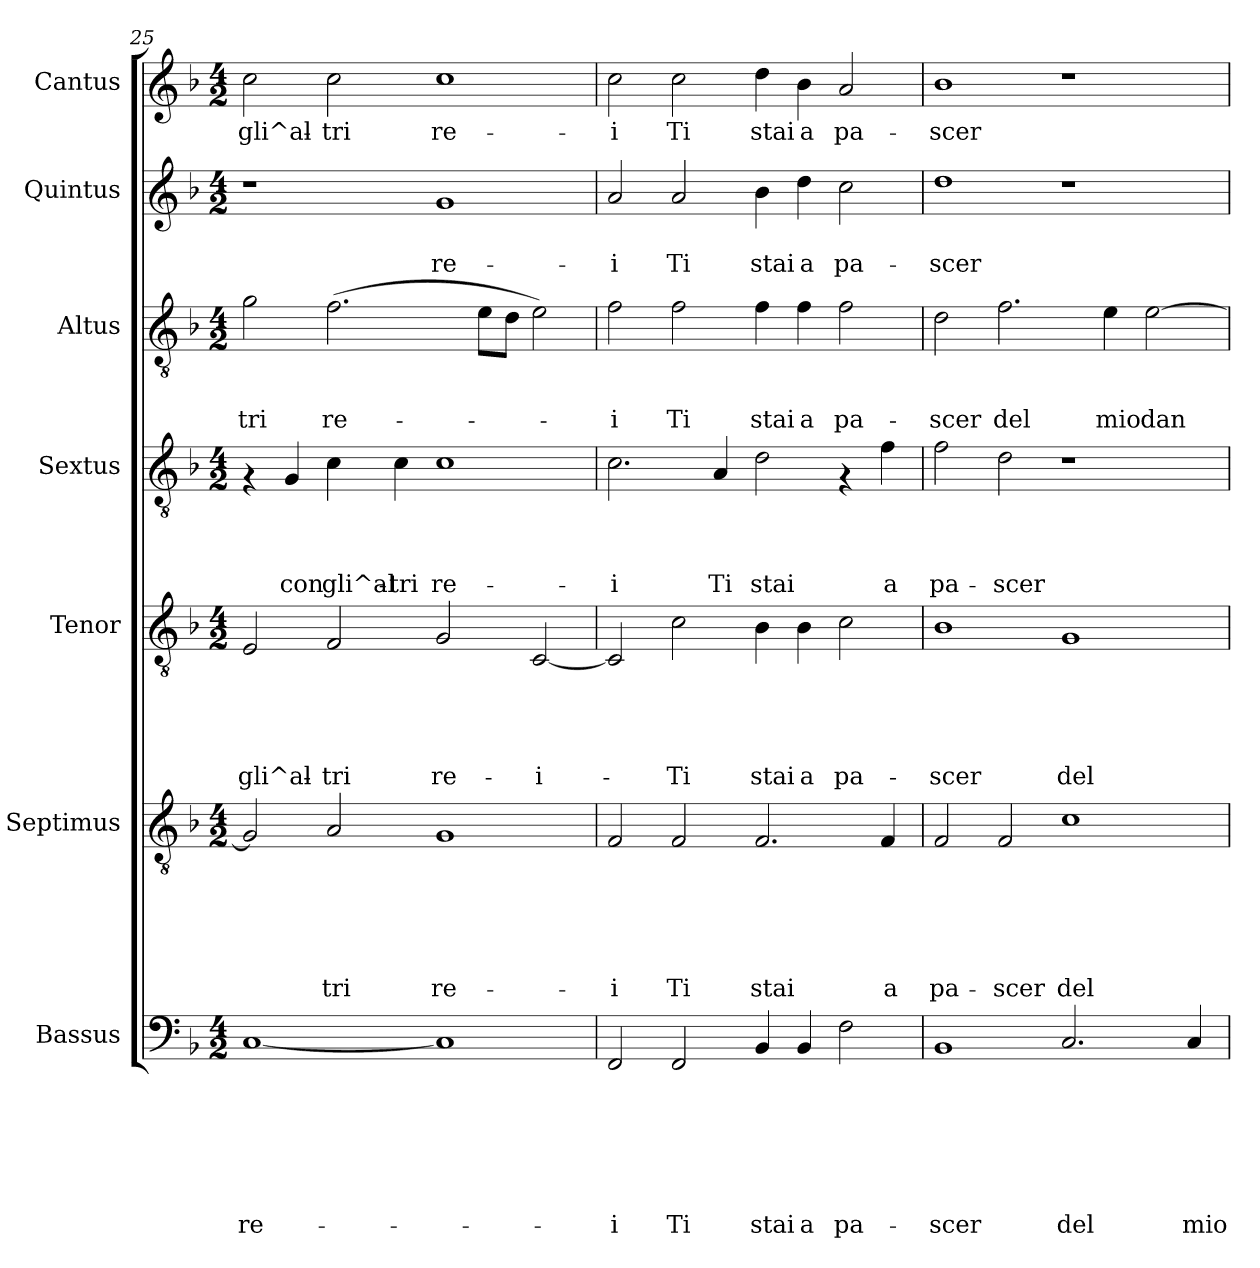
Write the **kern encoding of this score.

**kern	**text	**text	**text	**text	**text	**text	**text	**kern	**text	**text	**text	**text	**text	**text	**kern	**text	**text	**text	**text	**text	**kern	**text	**text	**text	**text	**kern	**text	**text	**text	**kern	**text	**text	**kern	**text
*part7	*part7	*part7	*part7	*part7	*part7	*part7	*part7	*part6	*part6	*part6	*part6	*part6	*part6	*part6	*part5	*part5	*part5	*part5	*part5	*part5	*part4	*part4	*part4	*part4	*part4	*part3	*part3	*part3	*part3	*part2	*part2	*part2	*part1	*part1
*staff7	*staff7	*staff7	*staff7	*staff7	*staff7	*staff7	*staff7	*staff6	*staff6	*staff6	*staff6	*staff6	*staff6	*staff6	*staff5	*staff5	*staff5	*staff5	*staff5	*staff5	*staff4	*staff4	*staff4	*staff4	*staff4	*staff3	*staff3	*staff3	*staff3	*staff2	*staff2	*staff2	*staff1	*staff1
*I"Bassus	*	*	*	*	*	*	*	*I"Septimus	*	*	*	*	*	*	*I"Tenor	*	*	*	*	*	*I"Sextus	*	*	*	*	*I"Altus	*	*	*	*I"Quintus	*	*	*I"Cantus	*
!!LO:PB:g=z
*clefF4	*	*	*	*	*	*	*	*clefGv2	*	*	*	*	*	*	*clefGv2	*	*	*	*	*	*clefGv2	*	*	*	*	*clefGv2	*	*	*	*clefG2	*	*	*clefG2	*
*k[b-]	*	*	*	*	*	*	*	*k[b-]	*	*	*	*	*	*	*k[b-]	*	*	*	*	*	*k[b-]	*	*	*	*	*k[b-]	*	*	*	*k[b-]	*	*	*k[b-]	*
*F:	*	*	*	*	*	*	*	*F:	*	*	*	*	*	*	*F:	*	*	*	*	*	*F:	*	*	*	*	*F:	*	*	*	*F:	*	*	*F:	*
*M4/2	*	*	*	*	*	*	*	*M4/2	*	*	*	*	*	*	*M4/2	*	*	*	*	*	*M4/2	*	*	*	*	*M4/2	*	*	*	*M4/2	*	*	*M4/2	*
=25	=25	=25	=25	=25	=25	=25	=25	=25	=25	=25	=25	=25	=25	=25	=25	=25	=25	=25	=25	=25	=25	=25	=25	=25	=25	=25	=25	=25	=25	=25	=25	=25	=25	=25
!	!	!	!	!	!	!	!LO:LY:b	!	!	!	!	!	!	!	!	!	!	!	!	!LO:LY:b	!	!	!	!	!	!	!	!	!LO:LY:b	!	!	!	!	!LO:LY:b
[<1C	.	.	.	.	.	.	re-	2G/]	.	.	.	.	.	.	2E/	.	.	.	.	gli^al-	4rF	.	.	.	.	2g\	.	.	-tri	1r	.	.	2cc\	gli^al-
!	!	!	!	!	!	!	!	!	!	!	!	!	!	!	!	!	!	!	!	!	!	!	!	!	!LO:LY:b	!	!	!	!	!	!	!	!	!
.	.	.	.	.	.	.	.	.	.	.	.	.	.	.	.	.	.	.	.	.	4G/	.	.	.	con	.	.	.	.	.	.	.	.	.
!	!	!	!	!	!	!	!	!	!	!	!	!	!	!LO:LY:b	!	!	!	!	!	!LO:LY:b	!	!	!	!	!LO:LY:b	!	!	!	!LO:LY:b	!	!	!	!	!LO:LY:b
.	.	.	.	.	.	.	.	2A/	.	.	.	.	.	-tri	2F/	.	.	.	.	-tri	4c\	.	.	.	gli^al-	(>2.f\	.	.	re-	.	.	.	2cc\	-tri
!	!	!	!	!	!	!	!	!	!	!	!	!	!	!	!	!	!	!	!	!	!	!	!	!	!LO:LY:b	!	!	!	!	!	!	!	!	!
.	.	.	.	.	.	.	.	.	.	.	.	.	.	.	.	.	.	.	.	.	4c\	.	.	.	-tri	.	.	.	.	.	.	.	.	.
!	!	!	!	!	!	!	!	!	!	!	!	!	!	!LO:LY:b	!	!	!	!	!	!LO:LY:b	!	!	!	!	!LO:LY:b	!	!	!	!	!	!	!LO:LY:b	!	!LO:LY:b
1C]	.	.	.	.	.	.	.	1G	.	.	.	.	.	re-	2G/	.	.	.	.	re-	1c	.	.	.	re-	.	.	.	.	1g	.	re-	1cc	re-
.	.	.	.	.	.	.	.	.	.	.	.	.	.	.	.	.	.	.	.	.	.	.	.	.	.	8e\L	.	.	.	.	.	.	.	.
.	.	.	.	.	.	.	.	.	.	.	.	.	.	.	.	.	.	.	.	.	.	.	.	.	.	8d\J	.	.	.	.	.	.	.	.
!	!	!	!	!	!	!	!	!	!	!	!	!	!	!	!	!	!	!	!	!LO:LY:b	!	!	!	!	!	!	!	!	!	!	!	!	!	!
.	.	.	.	.	.	.	.	.	.	.	.	.	.	.	[<2C/	.	.	.	.	-i-	.	.	.	.	.	2e\)	.	.	.	.	.	.	.	.
=26	=26	=26	=26	=26	=26	=26	=26	=26	=26	=26	=26	=26	=26	=26	=26	=26	=26	=26	=26	=26	=26	=26	=26	=26	=26	=26	=26	=26	=26	=26	=26	=26	=26	=26
!	!	!	!	!	!	!	!LO:LY:b	!	!	!	!	!	!	!LO:LY:b	!	!	!	!	!	!	!	!	!	!	!LO:LY:b	!	!	!	!LO:LY:b	!	!	!LO:LY:b	!	!LO:LY:b
2FF/	.	.	.	.	.	.	-i	2F/	.	.	.	.	.	-i	2C/]	.	.	.	.	.	2.c\	.	.	.	-i	2f\	.	.	-i	2a/	.	-i	2cc\	-i
!	!	!	!	!	!	!	!LO:LY:b	!	!	!	!	!	!	!LO:LY:b	!	!	!	!	!	!LO:LY:b	!	!	!	!	!	!	!	!	!LO:LY:b	!	!	!LO:LY:b	!	!LO:LY:b
2FF/	.	.	.	.	.	.	Ti	2F/	.	.	.	.	.	Ti	2c\	.	.	.	.	-Ti	.	.	.	.	.	2f\	.	.	Ti	2a/	.	Ti	2cc\	Ti
!	!	!	!	!	!	!	!	!	!	!	!	!	!	!	!	!	!	!	!	!	!	!	!	!	!LO:LY:b	!	!	!	!	!	!	!	!	!
.	.	.	.	.	.	.	.	.	.	.	.	.	.	.	.	.	.	.	.	.	4A/	.	.	.	Ti	.	.	.	.	.	.	.	.	.
!	!	!	!	!	!	!	!LO:LY:b	!	!	!	!	!	!	!LO:LY:b	!	!	!	!	!	!LO:LY:b	!	!	!	!	!LO:LY:b	!	!	!	!LO:LY:b	!	!	!LO:LY:b	!	!LO:LY:b
4BB-/	.	.	.	.	.	.	stai	2.F/	.	.	.	.	.	stai	4B-\	.	.	.	.	stai	2d\	.	.	.	stai	4f\	.	.	stai	4b-\	.	stai	4dd\	stai
!	!	!	!	!	!	!	!LO:LY:b	!	!	!	!	!	!	!	!	!	!	!	!	!LO:LY:b	!	!	!	!	!	!	!	!	!LO:LY:b	!	!	!LO:LY:b	!	!LO:LY:b
4BB-/	.	.	.	.	.	.	a	.	.	.	.	.	.	.	4B-\	.	.	.	.	a	.	.	.	.	.	4f\	.	.	a	4dd\	.	a	4b-\	a
!	!	!	!	!	!	!	!LO:LY:b	!	!	!	!	!	!	!	!	!	!	!	!	!LO:LY:b	!	!	!	!	!	!	!	!	!LO:LY:b	!	!	!LO:LY:b	!	!LO:LY:b
2F\	.	.	.	.	.	.	pa-	.	.	.	.	.	.	.	2c\	.	.	.	.	pa-	4rF	.	.	.	.	2f\	.	.	pa-	2cc\	.	pa-	2a/	pa-
!	!	!	!	!	!	!	!	!	!	!	!	!	!	!LO:LY:b	!	!	!	!	!	!	!	!	!	!	!LO:LY:b	!	!	!	!	!	!	!	!	!
.	.	.	.	.	.	.	.	4F/	.	.	.	.	.	a	.	.	.	.	.	.	4f\	.	.	.	a	.	.	.	.	.	.	.	.	.
=27	=27	=27	=27	=27	=27	=27	=27	=27	=27	=27	=27	=27	=27	=27	=27	=27	=27	=27	=27	=27	=27	=27	=27	=27	=27	=27	=27	=27	=27	=27	=27	=27	=27	=27
!	!	!	!	!	!	!	!LO:LY:b	!	!	!	!	!	!	!LO:LY:b	!	!	!	!	!	!LO:LY:b	!	!	!	!	!LO:LY:b	!	!	!	!LO:LY:b	!	!	!LO:LY:b	!	!LO:LY:b
1BB-	.	.	.	.	.	.	-scer	2F/	.	.	.	.	.	pa-	1B-	.	.	.	.	-scer	2f\	.	.	.	pa-	2d\	.	.	-scer	1dd	.	-scer	1b-	-scer
!	!	!	!	!	!	!	!	!	!	!	!	!	!	!LO:LY:b	!	!	!	!	!	!	!	!	!	!	!LO:LY:b	!	!	!	!LO:LY:b	!	!	!	!	!
.	.	.	.	.	.	.	.	2F/	.	.	.	.	.	-scer	.	.	.	.	.	.	2d\	.	.	.	-scer	2.f\	.	.	del	.	.	.	.	.
!	!	!	!	!	!	!	!LO:LY:b	!	!	!	!	!	!	!LO:LY:b	!	!	!	!	!	!LO:LY:b	!	!	!	!	!	!	!	!	!	!	!	!	!	!
2.C/	.	.	.	.	.	.	del	1c	.	.	.	.	.	del	1G	.	.	.	.	del	1r	.	.	.	.	.	.	.	.	1r	.	.	1r	.
!	!	!	!	!	!	!	!	!	!	!	!	!	!	!	!	!	!	!	!	!	!	!	!	!	!	!	!	!	!LO:LY:b	!	!	!	!	!
.	.	.	.	.	.	.	.	.	.	.	.	.	.	.	.	.	.	.	.	.	.	.	.	.	.	4e\	.	.	mio	.	.	.	.	.
!	!	!	!	!	!	!	!	!	!	!	!	!	!	!	!	!	!	!	!	!	!	!	!	!	!	!	!	!	!LO:LY:b	!	!	!	!	!
.	.	.	.	.	.	.	.	.	.	.	.	.	.	.	.	.	.	.	.	.	.	.	.	.	.	[>2e\	.	.	dan-	.	.	.	.	.
!	!	!	!	!	!	!	!LO:LY:b	!	!	!	!	!	!	!	!	!	!	!	!	!	!	!	!	!	!	!	!	!	!	!	!	!	!	!
4C/	.	.	.	.	.	.	mio	.	.	.	.	.	.	.	.	.	.	.	.	.	.	.	.	.	.	.	.	.	.	.	.	.	.	.
=	=	=	=	=	=	=	=	=	=	=	=	=	=	=	=	=	=	=	=	=	=	=	=	=	=	=	=	=	=	=	=	=	=	=
*-	*-	*-	*-	*-	*-	*-	*-	*-	*-	*-	*-	*-	*-	*-	*-	*-	*-	*-	*-	*-	*-	*-	*-	*-	*-	*-	*-	*-	*-	*-	*-	*-	*-	*-
